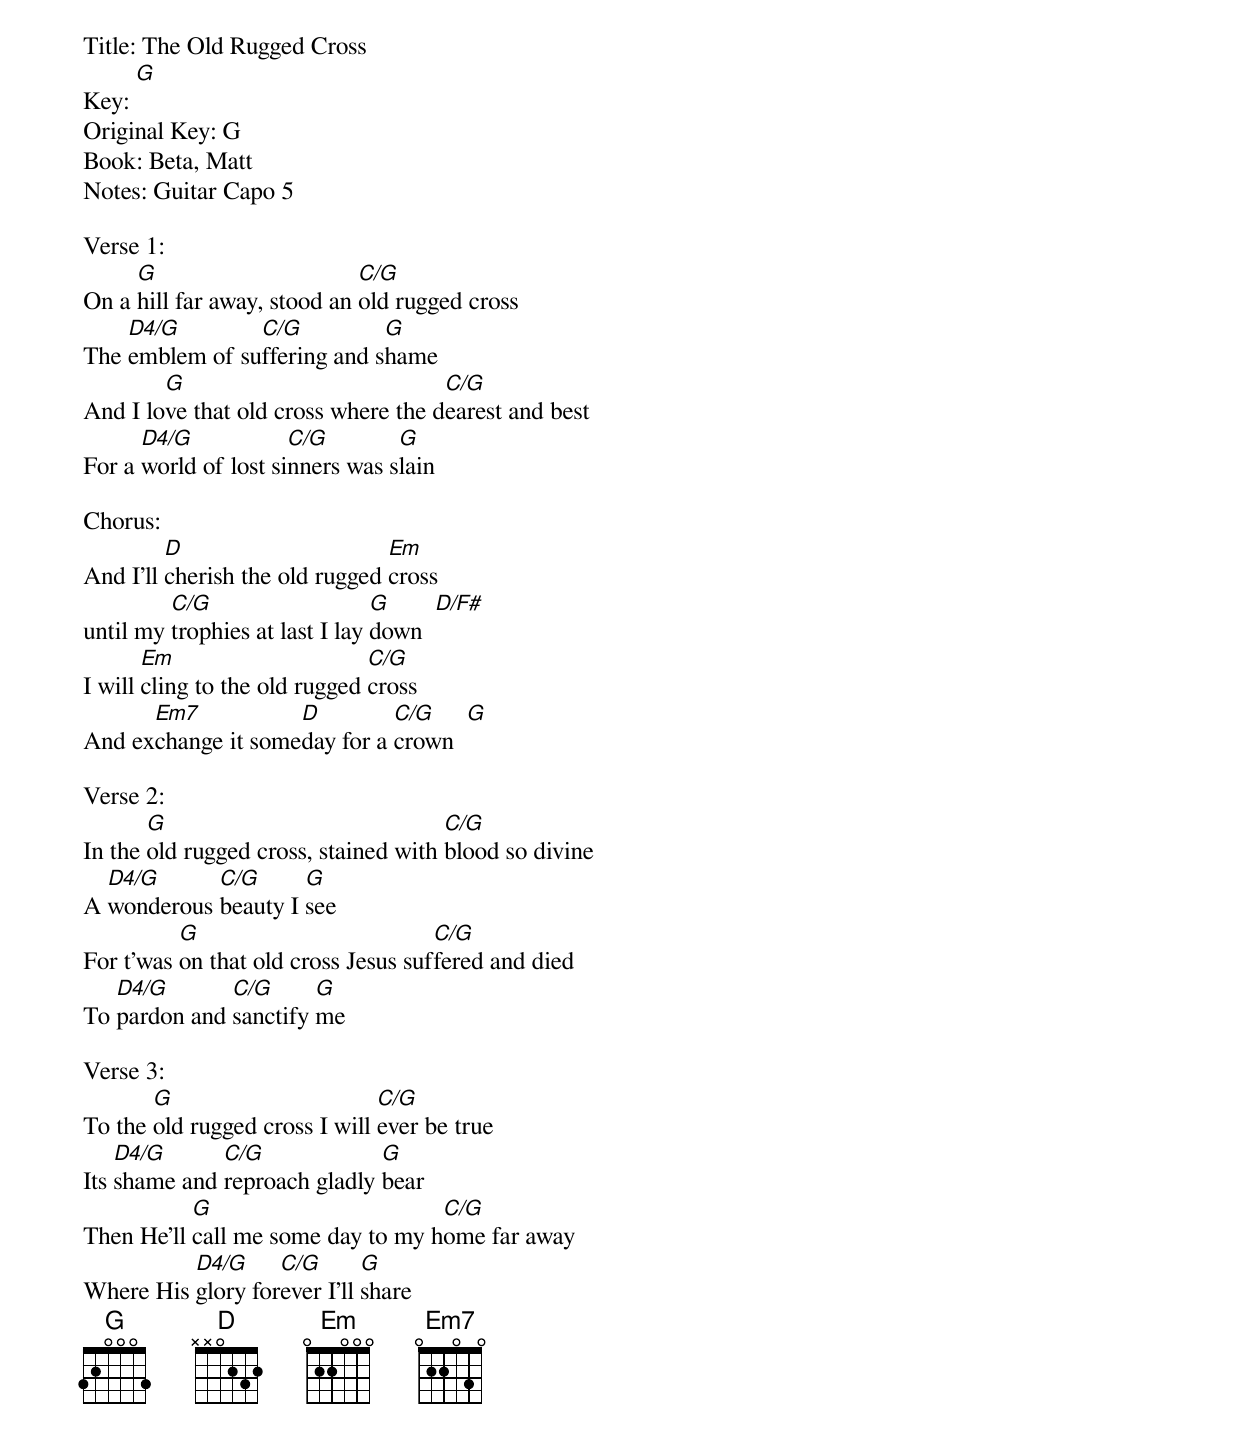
Title: The Old Rugged Cross
Key: [G]
Original Key: G
Book: Beta, Matt
Notes: Guitar Capo 5

Verse 1:
On a [G]hill far away, stood an [C/G]old rugged cross
The [D4/G]emblem of su[C/G]ffering and s[G]hame
And I lo[G]ve that old cross where the d[C/G]earest and best
For a [D4/G]world of lost si[C/G]nners was s[G]lain

Chorus:
And I'll [D]cherish the old rugged [Em]cross
until my [C/G]trophies at last I lay [G]down  [D/F#]
I will [Em]cling to the old rugged [C/G]cross
And ex[Em7]change it some[D]day for a [C/G]crown  [G]

Verse 2:
In the [G]old rugged cross, stained with [C/G]blood so divine
A [D4/G]wonderous [C/G]beauty I [G]see
For t'was [G]on that old cross Jesus suf[C/G]fered and died
To [D4/G]pardon and [C/G]sanctify [G]me

Verse 3:
To the [G]old rugged cross I will [C/G]ever be true
Its [D4/G]shame and [C/G]reproach gladly [G]bear
Then He'll [G]call me some day to my h[C/G]ome far away
Where His [D4/G]glory for[C/G]ever I'll [G]share
